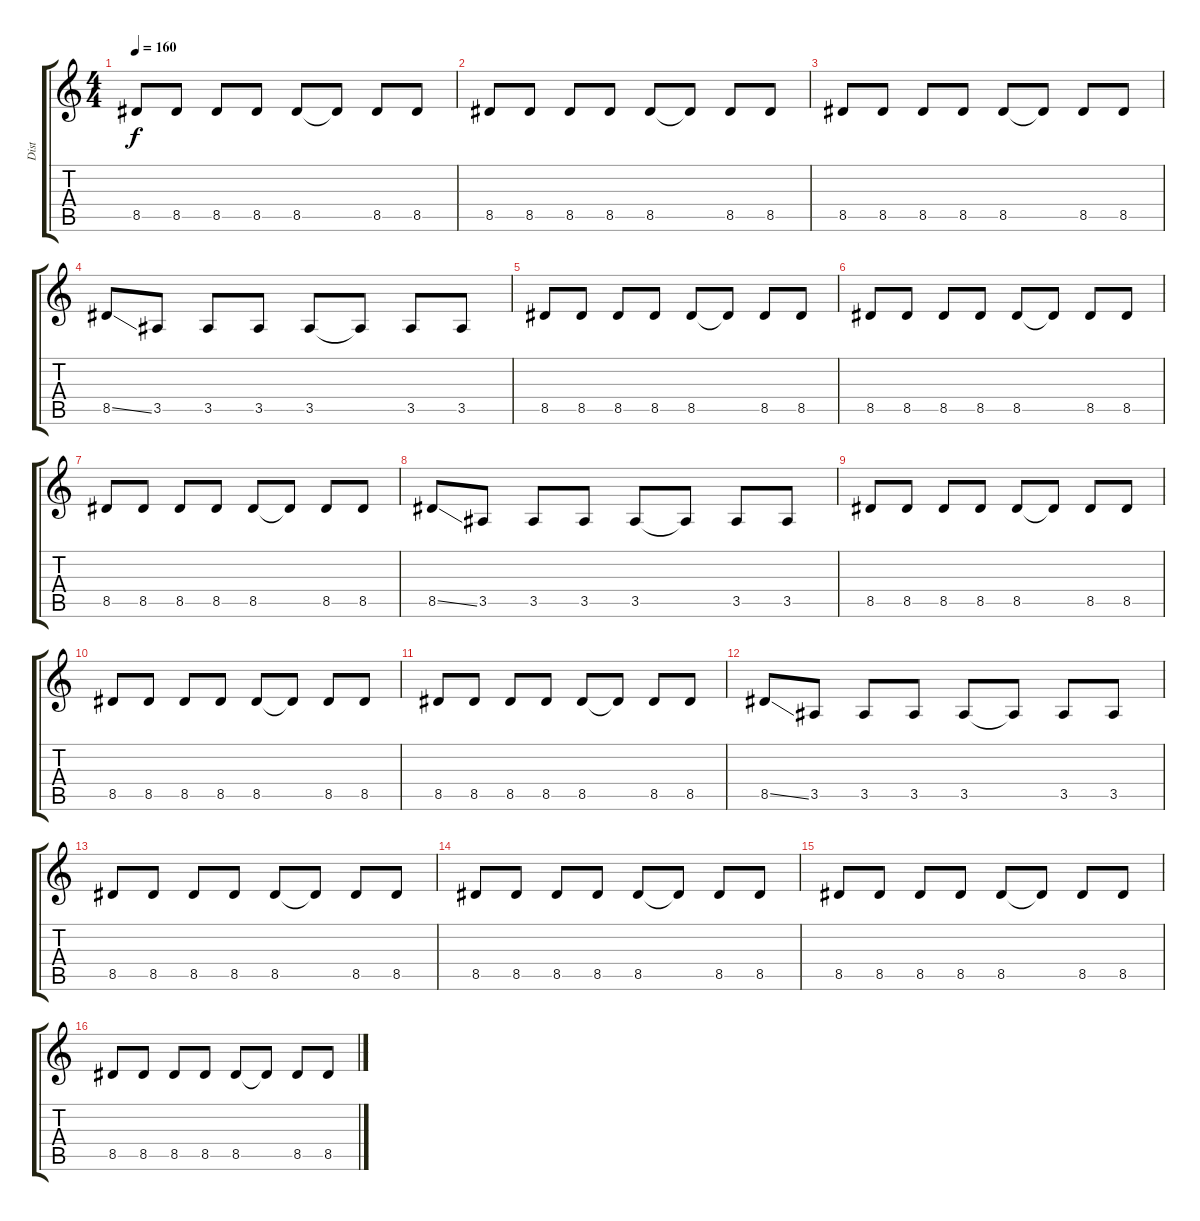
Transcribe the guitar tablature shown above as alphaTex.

\track ("Dist" "Dist") {instrument overdrivenguitar}
\staff {score tabs}
\tuning (D4 A3 F3 C3 G2 C2) {hide}
\ts (4 4)
\tempo 160
\clef g2
\ks c
8.5.8{dy f volume 13 instrument distortionguitar} 8.5.8 8.5.8 8.5.8 8.5.8 8.5{t}.8 8.5.8 8.5.8 |
8.5.8 8.5.8 8.5.8 8.5.8 8.5.8 8.5{t}.8 8.5.8 8.5.8 |
8.5.8 8.5.8 8.5.8 8.5.8 8.5.8 8.5{t}.8 8.5.8 8.5.8 |
8.5{ss}.8 3.5.8 3.5.8 3.5.8 3.5.8 3.5{t}.8 3.5.8 3.5.8 |
8.5.8{volume 13 instrument distortionguitar} 8.5.8 8.5.8 8.5.8 8.5.8 8.5{t}.8 8.5.8 8.5.8 |
8.5.8 8.5.8 8.5.8 8.5.8 8.5.8 8.5{t}.8 8.5.8 8.5.8 |
8.5.8 8.5.8 8.5.8 8.5.8 8.5.8 8.5{t}.8 8.5.8 8.5.8 |
8.5{ss}.8 3.5.8 3.5.8 3.5.8 3.5.8 3.5{t}.8 3.5.8 3.5.8 |
8.5.8{volume 13 instrument distortionguitar} 8.5.8 8.5.8 8.5.8 8.5.8 8.5{t}.8 8.5.8 8.5.8 |
8.5.8 8.5.8 8.5.8 8.5.8 8.5.8 8.5{t}.8 8.5.8 8.5.8 |
8.5.8 8.5.8 8.5.8 8.5.8 8.5.8 8.5{t}.8 8.5.8 8.5.8 |
8.5{ss}.8 3.5.8 3.5.8 3.5.8 3.5.8 3.5{t}.8 3.5.8 3.5.8 |
8.5.8{volume 13 instrument distortionguitar} 8.5.8 8.5.8 8.5.8 8.5.8 8.5{t}.8 8.5.8 8.5.8 |
8.5.8 8.5.8 8.5.8 8.5.8 8.5.8 8.5{t}.8 8.5.8 8.5.8 |
8.5.8 8.5.8 8.5.8 8.5.8 8.5.8 8.5{t}.8 8.5.8 8.5.8 |
8.5.8 8.5.8 8.5.8 8.5.8 8.5.8 8.5{t}.8 8.5.8 8.5.8
